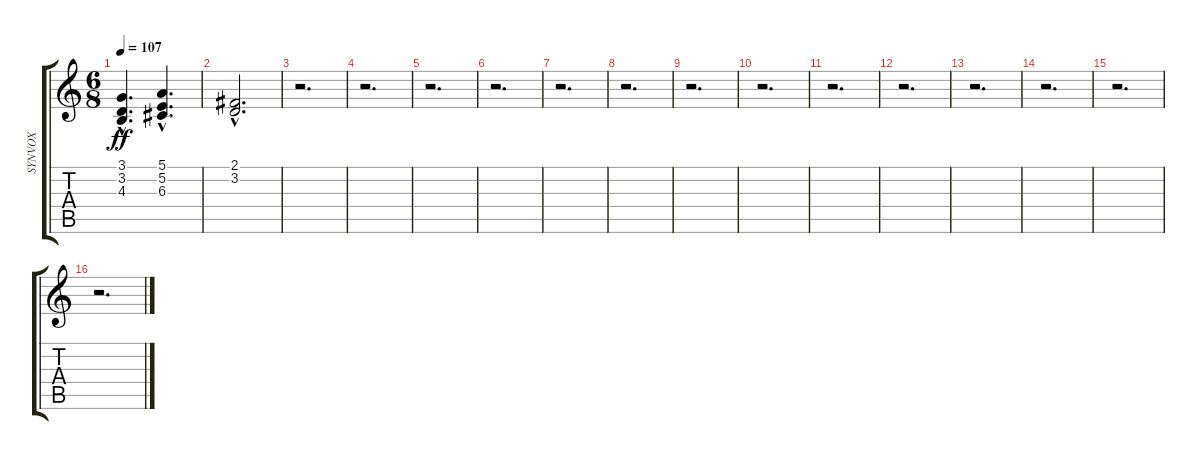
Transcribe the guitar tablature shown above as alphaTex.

\track ("SYNVOX" "SYNVOX") {instrument synthvoice}
\staff {score tabs}
\tuning (E4 B3 G3 D3 A2 E2) {hide}
\ts (6 8)
\tempo 107
\clef g2
\ks c
(3.1{hac} 3.2{hac} 4.3{hac}).4{d dy ff} (5.1 5.2{hac} 6.3{hac}).4{d} |
(2.1{hac} 3.2{hac}).2{d} |
r.2{d} |
r.2{d} |
r.2{d} |
r.2{d} |
r.2{d} |
r.2{d} |
r.2{d} |
r.2{d} |
r.2{d} |
r.2{d} |
r.2{d} |
r.2{d} |
r.2{d} |
r.2{d}
